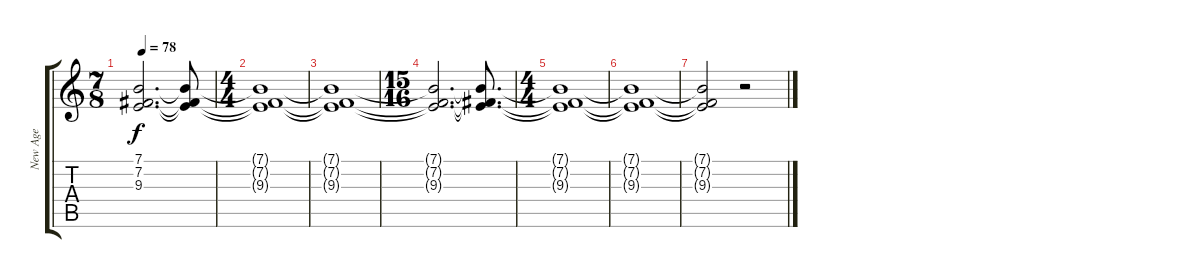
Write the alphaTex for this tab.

\track ("New Age" "New Age") {instrument pad1newage}
\staff {score tabs}
\tuning (E4 B3 G3 D3 A2 E2) {hide}
\ts (7 8)
\tempo 78
\clef g2
\ks c
(7.1{t} 7.2{t} 9.3{t}).2{d dy f} (7.1{t} 7.2{t} 9.3{t}).8 |
\ts (4 4)
(7.1{t} 7.2{t} 9.3{t}).1 |
(7.1{t} 7.2{t} 9.3{t}).1 |
\ts (15 16)
(7.1{t} 7.2{t} 9.3{t}).2{d} (7.1{t} 7.2{t} 9.3{t}).8{d} |
\ts (4 4)
(7.1{t} 7.2{t} 9.3{t}).1 |
(7.1{t} 7.2{t} 9.3{t}).1 |
(7.1{t} 7.2{t} 9.3{t}).2 r.2
